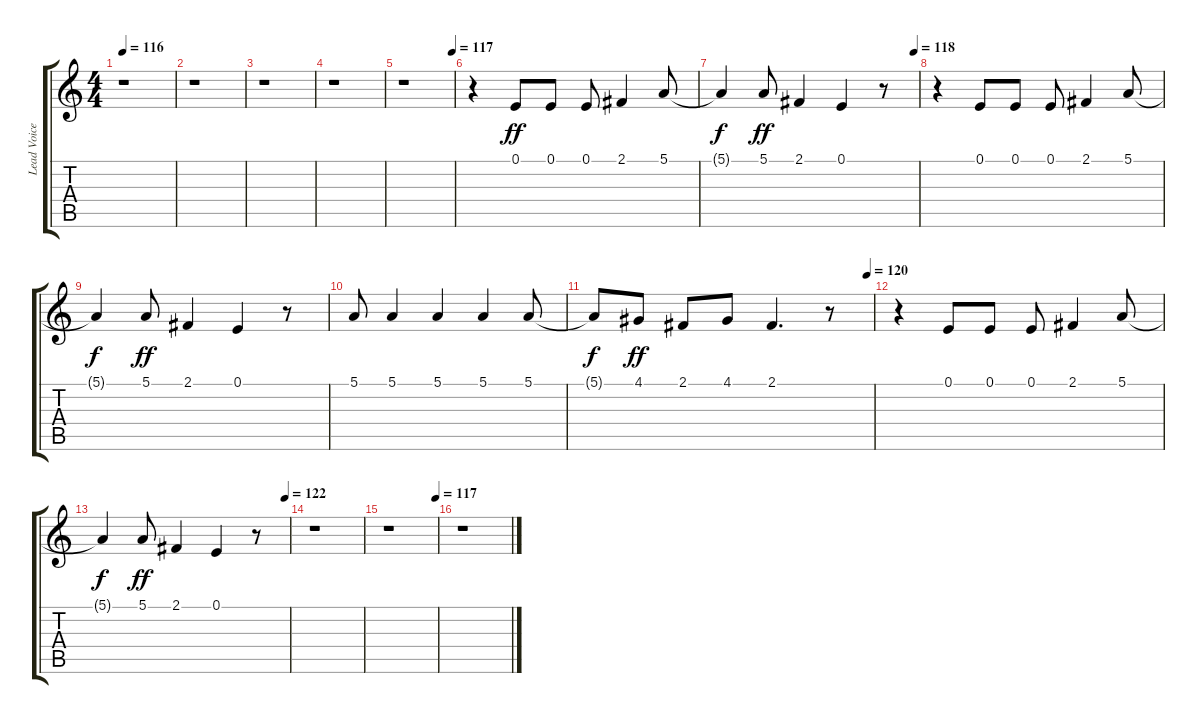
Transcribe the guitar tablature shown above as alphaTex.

\track ("Lead Voice(Brian)" "Lead Voice") {instrument flute}
\staff {score tabs}
\tuning (E4 B3 G3 D3 A2 E2) {hide}
\ts (4 4)
\tempo 116
\clef g2
\ks c
r.1{dy ff} |
r.1 |
r.1 |
r.1 |
\tempo (117 0.9791666666666666)
r.1 |
r.4 0.1.8 0.1.8 0.1.8 2.1.4 5.1.8 |
\tempo (118 0.9791666666666666)
5.1{t}.4{dy f} 5.1.8{dy ff} 2.1.4 0.1.4 r.8 |
r.4 0.1.8 0.1.8 0.1.8 2.1.4 5.1.8 |
5.1{t}.4{dy f} 5.1.8{dy ff} 2.1.4 0.1.4 r.8 |
5.1.8 5.1.4 5.1.4 5.1.4 5.1.8 |
\tempo (120 0.9791666666666666)
5.1{t}.8{dy f} 4.1.8{dy ff} 2.1.8 4.1.8 2.1.4{d} r.8 |
r.4 0.1.8 0.1.8 0.1.8 2.1.4 5.1.8 |
\tempo (122 0.9791666666666666)
5.1{t}.4{dy f} 5.1.8{dy ff} 2.1.4 0.1.4 r.8 |
r.1 |
\tempo (117 0.9791666666666666)
r.1 |
r.1
